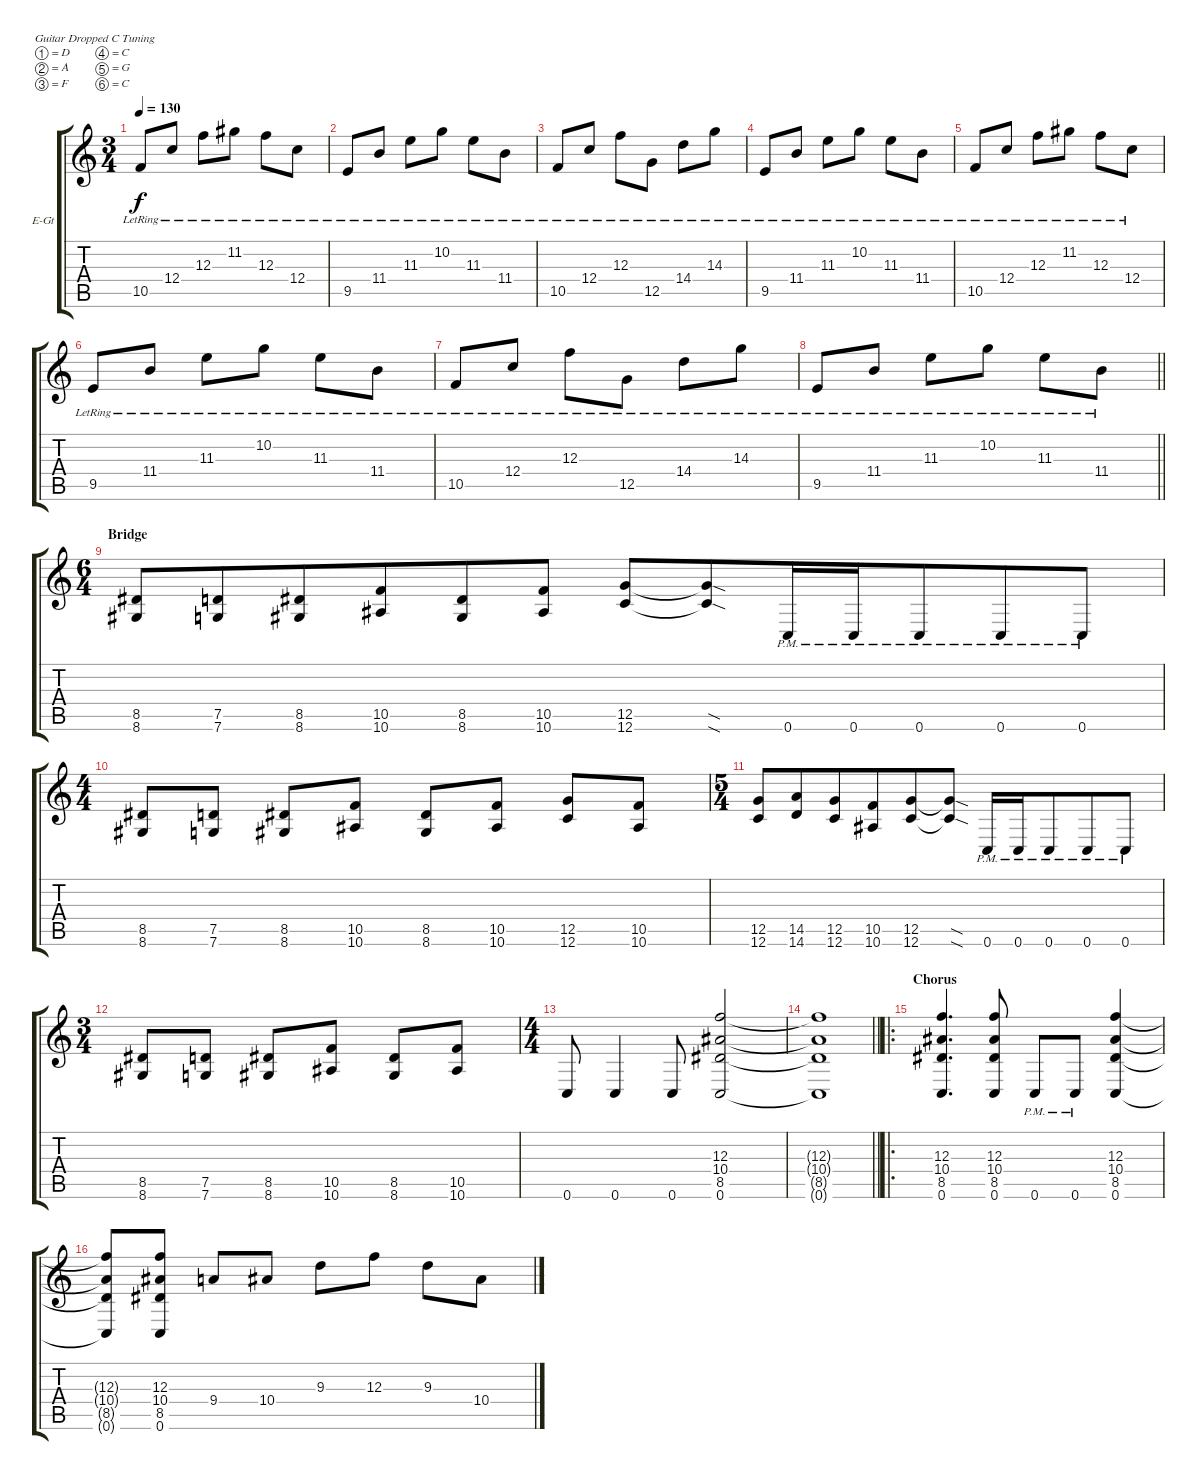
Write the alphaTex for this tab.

\bracketExtendMode groupsimilarinstruments
\firstSystemTrackNameOrientation horizontal
\otherSystemsTrackNameOrientation horizontal
\track ("Bill Kelliher" "E-Gt") {instrument distortionguitar}
\staff {score tabs}
\tuning (D4 A3 F3 C3 G2 C2)
\ts (3 4)
\tempo 130
\clef g2
\ks c
10.5{lr}.8{dy f} 12.4{lr}.8 12.3{lr}.8 11.2{lr}.8 12.3{lr}.8 12.4{lr}.8 |
9.5{lr}.8 11.4{lr}.8 11.3{lr}.8 10.2{lr}.8 11.3{lr}.8 11.4{lr}.8 |
10.5{lr}.8 12.4{lr}.8 12.3{lr}.8 12.5{lr}.8 14.4{lr}.8 14.3{lr}.8 |
9.5{lr}.8 11.4{lr}.8 11.3{lr}.8 10.2{lr}.8 11.3{lr}.8 11.4{lr}.8 |
10.5{lr}.8 12.4{lr}.8 12.3{lr}.8 11.2{lr}.8 12.3{lr}.8 12.4{lr}.8 |
9.5{lr}.8 11.4{lr}.8 11.3{lr}.8 10.2{lr}.8 11.3{lr}.8 11.4{lr}.8 |
10.5{lr}.8 12.4{lr}.8 12.3{lr}.8 12.5{lr}.8 14.4{lr}.8 14.3{lr}.8 |
\barLineRight lightlight
9.5{lr}.8 11.4{lr}.8 11.3{lr}.8 10.2{lr}.8 11.3{lr}.8 11.4{lr}.8 |
\ts (6 4)
\beaming (8 6 6)
\section ("" "Bridge")
(8.5 8.6).8 (7.5 7.6).8 (8.5 8.6).8 (10.5 10.6).8 (8.5 8.6).8 (10.5 10.6).8 (12.5 12.6).8 (12.5{sod t} 12.6{sod t}).8 0.6{pm}.16 0.6{pm}.16 0.6{pm}.8 0.6{pm}.8 0.6{pm}.8 |
\ts (4 4)
\beaming (8 2 2 2 2)
(8.5 8.6).8 (7.5 7.6).8 (8.5 8.6).8 (10.5 10.6).8 (8.5 8.6).8 (10.5 10.6).8 (12.5 12.6).8 (10.5 10.6).8 |
\ts (5 4)
\beaming (8 6 4)
(12.5 12.6).8 (14.5 14.6).8 (12.5 12.6).8 (10.5 10.6).8 (12.5 12.6).8 (12.5{sod t} 12.6{sod t}).8 0.6{pm}.16 0.6{pm}.16 0.6{pm}.8 0.6{pm}.8 0.6{pm}.8 |
\ts (3 4)
\beaming (8 2 2 2)
(8.5 8.6).8 (7.5 7.6).8 (8.5 8.6).8 (10.5 10.6).8 (8.5 8.6).8 (10.5 10.6).8 |
\ts (4 4)
\beaming (8 2 2 2 2)
0.6.8 0.6.4 0.6.8 (12.3 10.4 8.5 0.6).2 |
\barLineRight lightlight
(12.3{t} 10.4{t} 8.5{t} 0.6{t}).1 |
\ro
\section ("" "Chorus")
(12.3 10.4 8.5 0.6).4{d} (12.3 10.4 8.5 0.6).8 0.6{pm}.8 0.6{pm}.8 (12.3 10.4 8.5 0.6).4 |
(12.3{t} 10.4{t} 8.5{t} 0.6{t}).8 (12.3 10.4 8.5 0.6).8 9.4.8 10.4.8 9.3.8 12.3.8 9.3.8 10.4.8
